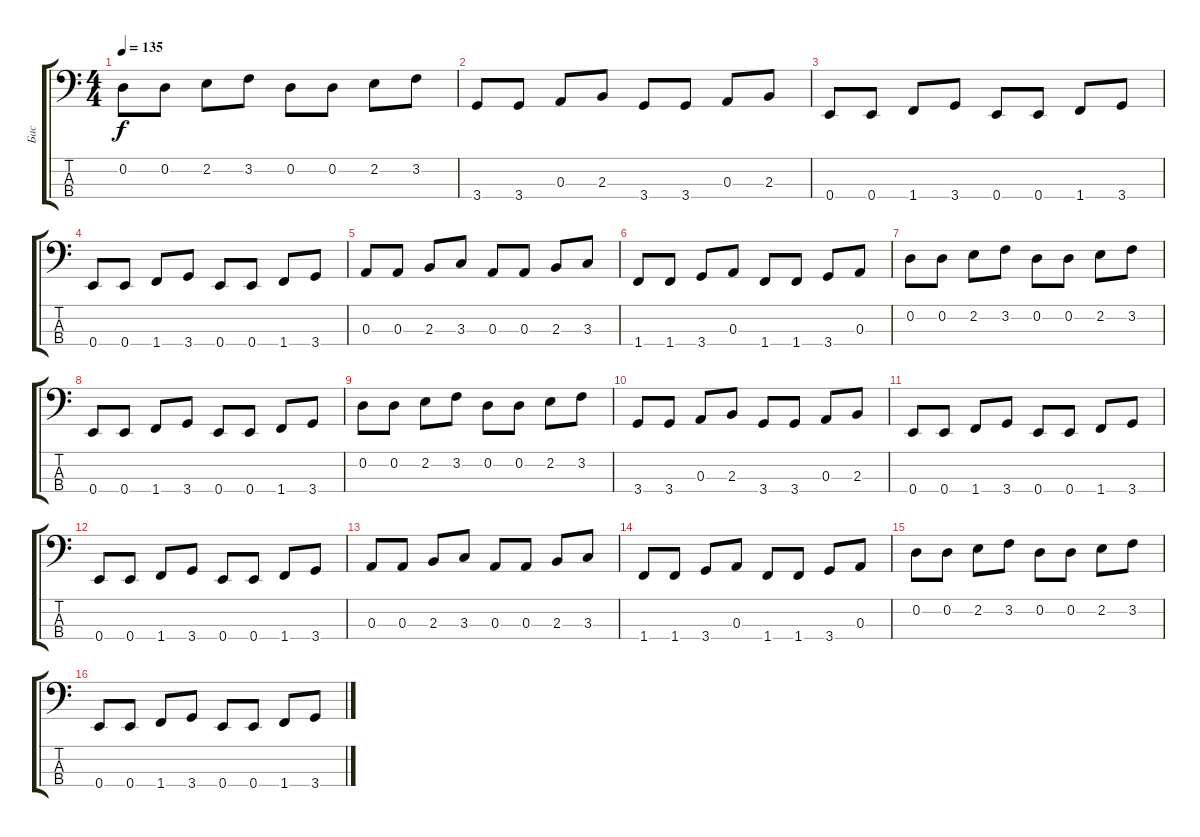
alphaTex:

\track ("Бас" "Бас") {instrument electricbasspick}
\staff {score tabs}
\tuning (G2 D2 A1 E1) {hide}
\ts (4 4)
\tempo 135
\clef f4
\ks c
0.2.8{dy f} 0.2.8 2.2.8 3.2.8 0.2.8 0.2.8 2.2.8 3.2.8 |
3.4.8 3.4.8 0.3.8 2.3.8 3.4.8 3.4.8 0.3.8 2.3.8 |
0.4.8 0.4.8 1.4.8 3.4.8 0.4.8 0.4.8 1.4.8 3.4.8 |
0.4.8 0.4.8 1.4.8 3.4.8 0.4.8 0.4.8 1.4.8 3.4.8 |
0.3.8 0.3.8 2.3.8 3.3.8 0.3.8 0.3.8 2.3.8 3.3.8 |
1.4.8 1.4.8 3.4.8 0.3.8 1.4.8 1.4.8 3.4.8 0.3.8 |
0.2.8 0.2.8 2.2.8 3.2.8 0.2.8 0.2.8 2.2.8 3.2.8 |
0.4.8 0.4.8 1.4.8 3.4.8 0.4.8 0.4.8 1.4.8 3.4.8 |
0.2.8 0.2.8 2.2.8 3.2.8 0.2.8 0.2.8 2.2.8 3.2.8 |
3.4.8 3.4.8 0.3.8 2.3.8 3.4.8 3.4.8 0.3.8 2.3.8 |
0.4.8 0.4.8 1.4.8 3.4.8 0.4.8 0.4.8 1.4.8 3.4.8 |
0.4.8 0.4.8 1.4.8 3.4.8 0.4.8 0.4.8 1.4.8 3.4.8 |
0.3.8 0.3.8 2.3.8 3.3.8 0.3.8 0.3.8 2.3.8 3.3.8 |
1.4.8 1.4.8 3.4.8 0.3.8 1.4.8 1.4.8 3.4.8 0.3.8 |
0.2.8 0.2.8 2.2.8 3.2.8 0.2.8 0.2.8 2.2.8 3.2.8 |
0.4.8 0.4.8 1.4.8 3.4.8 0.4.8 0.4.8 1.4.8 3.4.8
